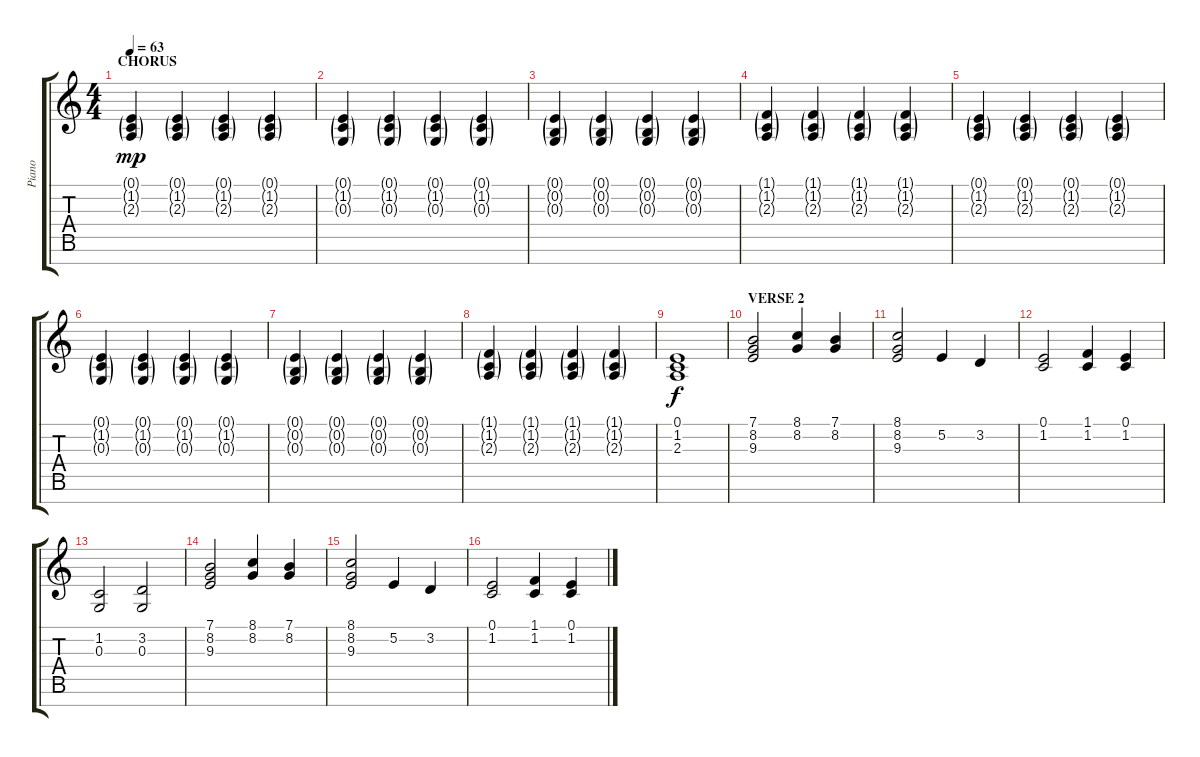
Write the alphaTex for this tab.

\track ("Piano" "Piano") {instrument brightacousticpiano}
\staff {score tabs}
\tuning (E4 B3 G3 D3 A2 E2 B1) {hide}
\ts (4 4)
\section ("" "CHORUS")
\tempo 63
\clef g2
\ks c
(0.1{g} 1.2{g} 2.3{g}).4{dy mp} (0.1{g} 1.2{g} 2.3{g}).4 (0.1{g} 1.2{g} 2.3{g}).4 (0.1{g} 1.2{g} 2.3{g}).4 |
(0.1{g} 1.2{g} 0.3{g}).4 (0.1{g} 1.2{g} 0.3{g}).4 (0.1{g} 1.2{g} 0.3{g}).4 (0.1{g} 1.2{g} 0.3{g}).4 |
(0.1{g} 0.2{g} 0.3{g}).4 (0.1{g} 0.2{g} 0.3{g}).4 (0.1{g} 0.2{g} 0.3{g}).4 (0.1{g} 0.2{g} 0.3{g}).4 |
(1.1{g} 1.2{g} 2.3{g}).4 (1.1{g} 1.2{g} 2.3{g}).4 (1.1{g} 1.2{g} 2.3{g}).4 (1.1{g} 1.2{g} 2.3{g}).4 |
(0.1{g} 1.2{g} 2.3{g}).4 (0.1{g} 1.2{g} 2.3{g}).4 (0.1{g} 1.2{g} 2.3{g}).4 (0.1{g} 1.2{g} 2.3{g}).4 |
(0.1{g} 1.2{g} 0.3{g}).4 (0.1{g} 1.2{g} 0.3{g}).4 (0.1{g} 1.2{g} 0.3{g}).4 (0.1{g} 1.2{g} 0.3{g}).4 |
(0.1{g} 0.2{g} 0.3{g}).4 (0.1{g} 0.2{g} 0.3{g}).4 (0.1{g} 0.2{g} 0.3{g}).4 (0.1{g} 0.2{g} 0.3{g}).4 |
(1.1{g} 1.2{g} 2.3{g}).4 (1.1{g} 1.2{g} 2.3{g}).4 (1.1{g} 1.2{g} 2.3{g}).4 (1.1{g} 1.2{g} 2.3{g}).4 |
(0.1 1.2 2.3).1{dy f} |
\section ("" "VERSE 2")
(7.1 8.2 9.3).2 (8.1 8.2).4 (7.1 8.2).4 |
(8.1 8.2 9.3).2 5.2.4 3.2.4 |
(0.1 1.2).2 (1.1 1.2).4 (0.1 1.2).4 |
(1.2 0.3).2 (3.2 0.3).2 |
(7.1 8.2 9.3).2 (8.1 8.2).4 (7.1 8.2).4 |
(8.1 8.2 9.3).2 5.2.4 3.2.4 |
(0.1 1.2).2 (1.1 1.2).4 (0.1 1.2).4
